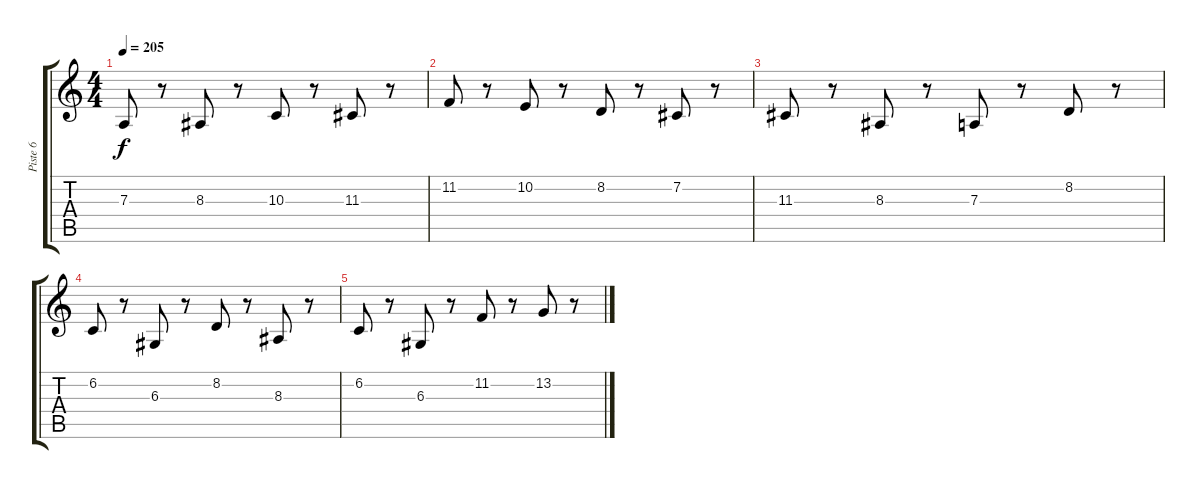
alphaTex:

\track ("Piste 6" "Piste 6") {instrument pizzicatostrings}
\staff {score tabs}
\tuning (B3 Gb3 D3 A2 E2 B1) {hide}
\ts (4 4)
\tempo 205
\clef g2
\ks c
7.3.8{dy f} r.8 8.3.8 r.8 10.3.8 r.8 11.3.8 r.8 |
11.2.8 r.8 10.2.8 r.8 8.2.8 r.8 7.2.8 r.8 |
11.3.8 r.8 8.3.8 r.8 7.3.8 r.8 8.2.8 r.8 |
6.2.8 r.8 6.3.8 r.8 8.2.8 r.8 8.3.8 r.8 |
6.2.8 r.8 6.3.8 r.8 11.2.8 r.8 13.2.8 r.8
